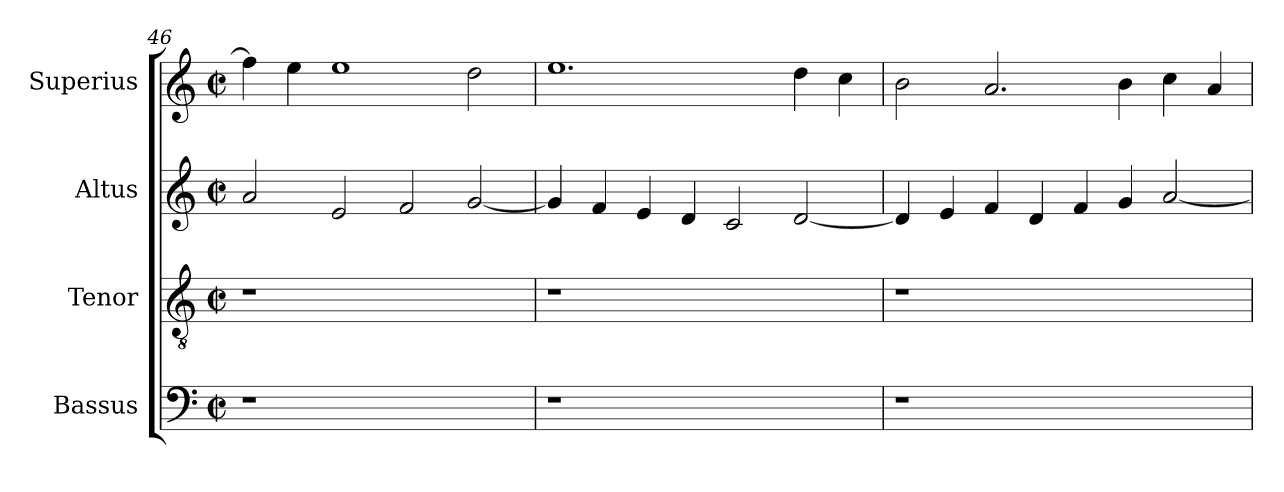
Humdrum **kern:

**kern	**kern	**kern	**kern
*part4	*part3	*part2	*part1
*staff4	*staff3	*staff2	*staff1
*I"Bassus	*I"Tenor	*I"Altus	*I"Superius
*I'B.	*I'T.	*I'A.	*I'S.
*clefF4	*clefGv2	*clefG2	*clefG2
*	*ITrd7c12	*	*
*k[]	*k[]	*k[]	*k[]
*C:	*C:	*C:	*C:
*M2/2	*M2/2	*M2/2	*M2/2
*met(c|)	*met(c|)	*met(c|)	*met(c|)
=46	=46	=46	=46
!LO:N:vis=1	!LO:N:vis=1	!	!
1r	1r	2ai/	4ffi\]
.	.	.	4eei\
.	.	2ei/	1eei
1ryy	1ryy	2fi/	.
.	.	[<2gi/	2ddi\
=47	=47	=47	=47
!LO:N:vis=1	!LO:N:vis=1	!	!
1r	1r	4gi/]	1.eei
.	.	4fi/	.
.	.	4ei/	.
.	.	4di/	.
1ryy	1ryy	2ci/	.
.	.	[<2di/	4ddi\
.	.	.	4cci\
!!LO:LB:g=z
=48	=48	=48	=48
!LO:N:vis=1	!LO:N:vis=1	!	!
1r	1r	4di/]	2bi\
.	.	4ei/	.
.	.	4fi/	2.ai/
.	.	4di/	.
1ryy	1ryy	4fi/	.
.	.	4gi/	4bi\
.	.	[<2ai/	4cci\
.	.	.	4ai/
=	=	=	=
*-	*-	*-	*-
